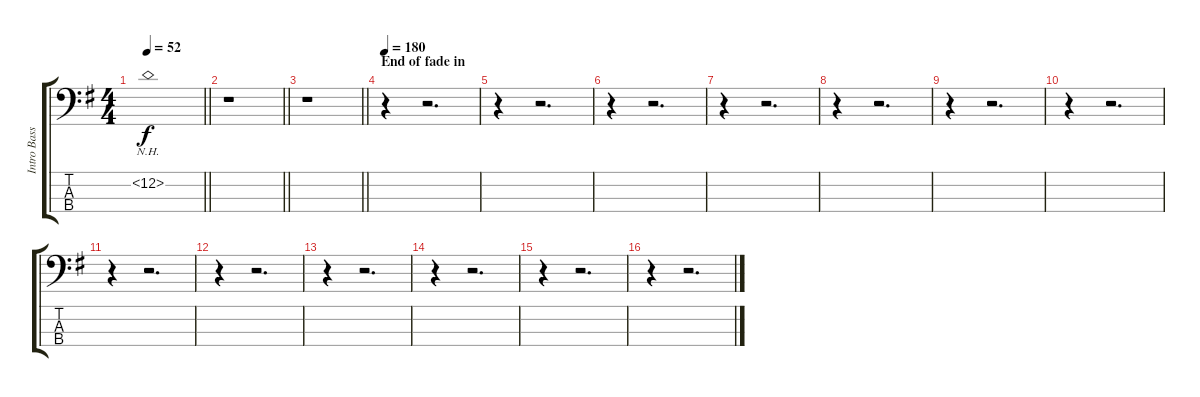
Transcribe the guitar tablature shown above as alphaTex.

\track ("Intro Bass " "Intro Bass") {instrument distortionguitar}
\staff {score tabs}
\tuning (G2 D2 A1 E1) {hide}
\ts (4 4)
\tempo 52
\clef f4
\barLineRight lightlight
\ks eminor
12.2{nh t}.1{dy f} |
\barLineRight lightlight
r.1 |
\barLineRight lightlight
r.1 |
\section ("" "End of fade in")
\tempo 180
r.4 r.2{d} |
r.4 r.2{d} |
r.4 r.2{d} |
r.4 r.2{d} |
r.4 r.2{d} |
r.4 r.2{d} |
r.4 r.2{d} |
r.4 r.2{d} |
r.4 r.2{d} |
r.4 r.2{d} |
r.4 r.2{d} |
r.4 r.2{d} |
r.4 r.2{d}
